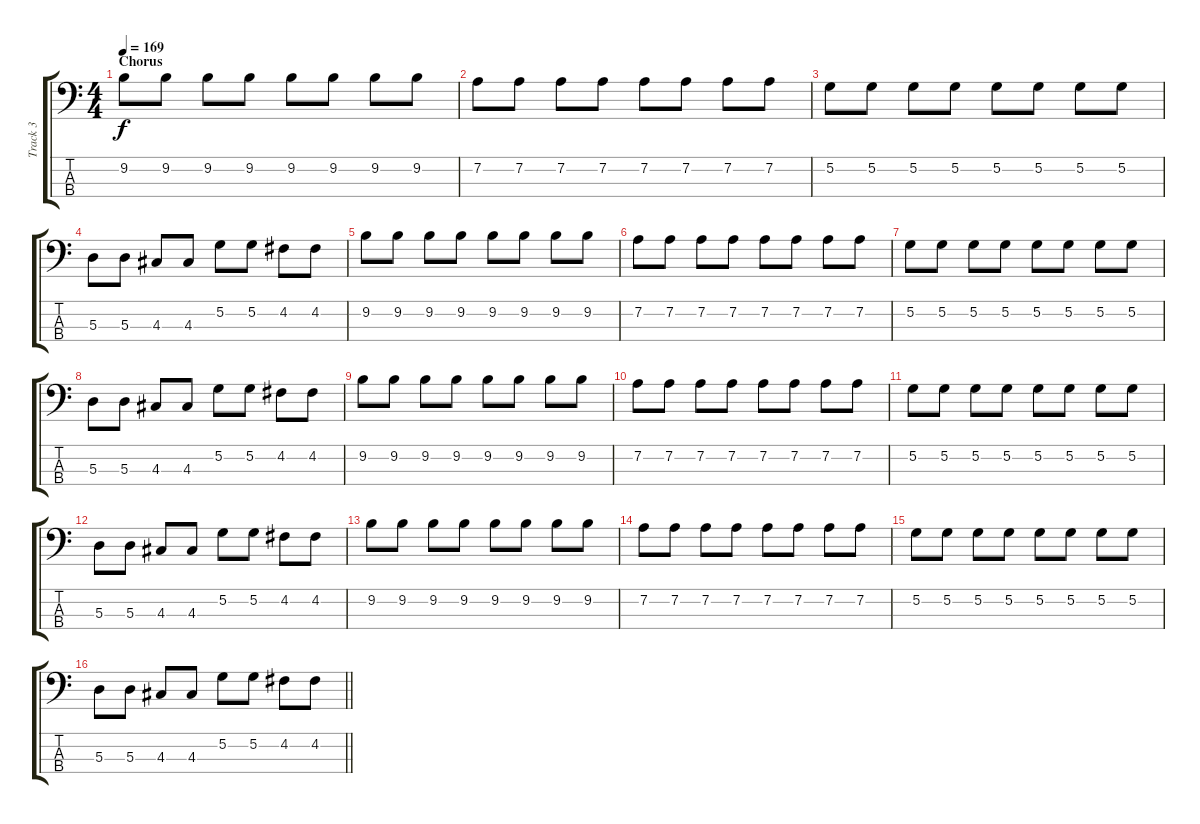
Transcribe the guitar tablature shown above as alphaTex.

\track ("Track 3" "Track 3") {instrument electricbassfinger}
\staff {score tabs}
\tuning (G2 D2 A1 E1) {hide}
\ts (4 4)
\section ("" "Chorus")
\tempo 169
\clef f4
\ks c
9.2.8{dy f} 9.2.8 9.2.8 9.2.8 9.2.8 9.2.8 9.2.8 9.2.8 |
7.2.8 7.2.8 7.2.8 7.2.8 7.2.8 7.2.8 7.2.8 7.2.8 |
5.2.8 5.2.8 5.2.8 5.2.8 5.2.8 5.2.8 5.2.8 5.2.8 |
5.3.8 5.3.8 4.3.8 4.3.8 5.2.8 5.2.8 4.2.8 4.2.8 |
9.2.8 9.2.8 9.2.8 9.2.8 9.2.8 9.2.8 9.2.8 9.2.8 |
7.2.8 7.2.8 7.2.8 7.2.8 7.2.8 7.2.8 7.2.8 7.2.8 |
5.2.8 5.2.8 5.2.8 5.2.8 5.2.8 5.2.8 5.2.8 5.2.8 |
5.3.8 5.3.8 4.3.8 4.3.8 5.2.8 5.2.8 4.2.8 4.2.8 |
9.2.8 9.2.8 9.2.8 9.2.8 9.2.8 9.2.8 9.2.8 9.2.8 |
7.2.8 7.2.8 7.2.8 7.2.8 7.2.8 7.2.8 7.2.8 7.2.8 |
5.2.8 5.2.8 5.2.8 5.2.8 5.2.8 5.2.8 5.2.8 5.2.8 |
5.3.8 5.3.8 4.3.8 4.3.8 5.2.8 5.2.8 4.2.8 4.2.8 |
9.2.8 9.2.8 9.2.8 9.2.8 9.2.8 9.2.8 9.2.8 9.2.8 |
7.2.8 7.2.8 7.2.8 7.2.8 7.2.8 7.2.8 7.2.8 7.2.8 |
5.2.8 5.2.8 5.2.8 5.2.8 5.2.8 5.2.8 5.2.8 5.2.8 |
\barLineRight lightlight
5.3.8 5.3.8 4.3.8 4.3.8 5.2.8 5.2.8 4.2.8 4.2.8
